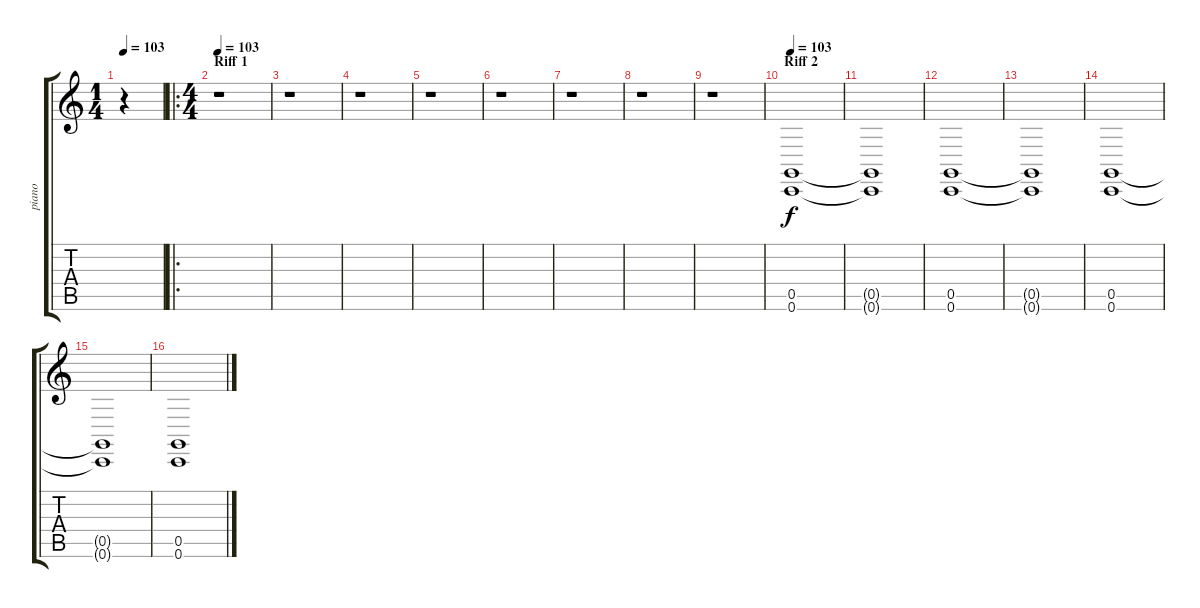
\track ("piano" "piano") {instrument acousticgrandpiano}
\staff {score tabs}
\tuning (D4 A3 F3 C3 G2 C2) {hide}
\ts (1 4)
\tempo 103
\clef g2
\ks c
r.4{dy f instrument acousticgrandpiano} |
\ro
\ts (4 4)
\section ("" "Riff 1")
\tempo 103
r.1 |
r.1 |
r.1 |
r.1 |
r.1 |
r.1 |
r.1 |
r.1 |
\section ("" "Riff 2")
\tempo 103
(0.5 0.6).1{volume 10 balance 4 instrument acousticgrandpiano} |
(0.5{t} 0.6{t}).1 |
(0.5 0.6).1{volume 10 balance 4 instrument acousticgrandpiano} |
(0.5{t} 0.6{t}).1 |
(0.5 0.6).1{volume 10 balance 4 instrument acousticgrandpiano} |
(0.5{t} 0.6{t}).1 |
(0.5 0.6).1{volume 10 balance 4 instrument acousticgrandpiano}
